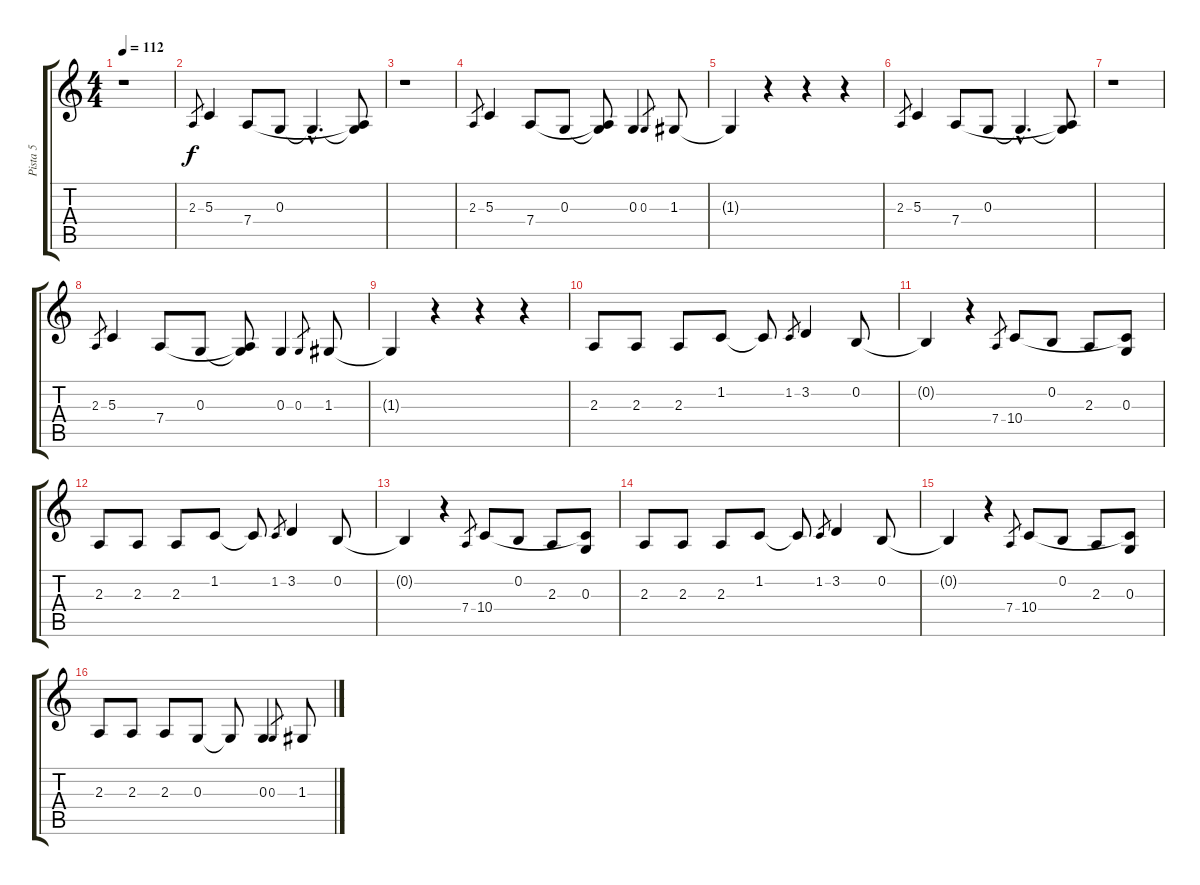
\track ("Pista 5" "Pista 5") {instrument accordion}
\staff {score tabs}
\tuning (E4 B3 G3 D3 A2 E2) {hide}
\ts (4 4)
\tempo 112
\clef g2
\ks c
r.1{dy f} |
2.3.8{gr} 5.3.4{instrument synthbass2} 7.4.8 0.3.8 0.3{hac t}.4{d} (0.3{t} 7.4{t}).8 |
r.1 |
2.3.8{gr} 5.3.4 7.4.8 0.3.8 (0.3{t} 7.4{t}).8 0.3.4 0.3.8{gr} 1.3.8 |
1.3{t}.4 r.4 r.4 r.4 |
2.3.8{gr} 5.3.4 7.4.8 0.3.8 0.3{hac t}.4{d} (0.3{t} 7.4{t}).8 |
r.1 |
2.3.8{gr} 5.3.4 7.4.8 0.3.8 (0.3{t} 7.4{t}).8 0.3.4 0.3.8{gr} 1.3.8 |
1.3{t}.4 r.4 r.4 r.4 |
2.3.8{instrument harmonica} 2.3.8 2.3.8 1.2.8 1.2{t}.8 1.2.8{gr} 3.2.4 0.2.8 |
0.2{t}.4 r.4 7.4.8{gr} 10.4.8 0.2.8 2.3.8 (0.3 10.4{t}).8 |
2.3.8 2.3.8 2.3.8 1.2.8 1.2{t}.8 1.2.8{gr} 3.2.4 0.2.8 |
0.2{t}.4 r.4 7.4.8{gr} 10.4.8 0.2.8 2.3.8 (0.3 10.4{t}).8 |
2.3.8 2.3.8 2.3.8 1.2.8 1.2{t}.8 1.2.8{gr} 3.2.4 0.2.8 |
0.2{t}.4 r.4 7.4.8{gr} 10.4.8 0.2.8 2.3.8 (0.3 10.4{t}).8 |
2.3.8 2.3.8 2.3.8 0.3.8 0.3{t}.8 0.3.4 0.3.8{gr} 1.3.8
